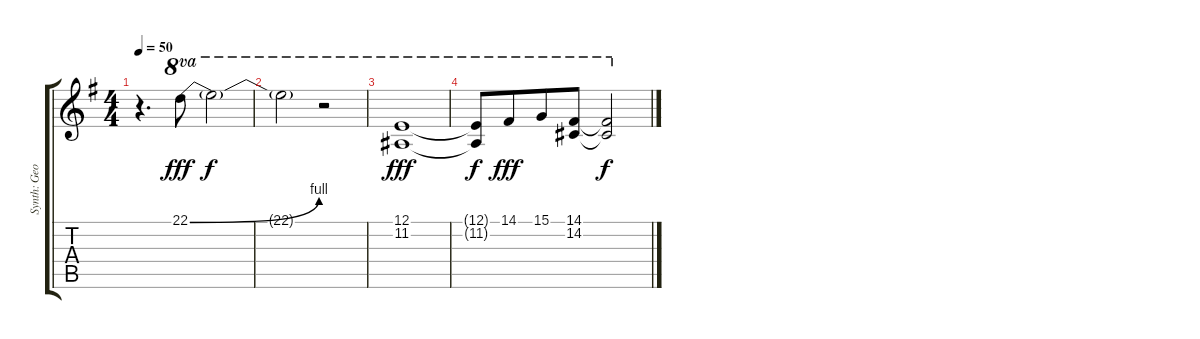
\track ("Synth: Geoff" "Synth: Geo") {instrument synthstrings1}
\staff {score tabs}
\tuning (E4 B3 G3 D3 A2 E2) {hide}
\ts (4 4)
\tempo 50
\clef g2
\ks g
r.4{d dy fff} 22.1{be (bend 0 0 60 4)}.8{ot 8va} 22.1{t}.2{ot 8va dy f} |
22.1{t}.2{ot 8va} r.2{ot 8va} |
(12.1 11.2).1{ot 8va dy fff} |
(12.1{t} 11.2{t}).8{ot 8va dy f} 14.1.8{ot 8va dy fff beam merge} 15.1.8{ot 8va} (14.1 14.2).8{ot 8va} (14.1{t} 14.2{t}).2{ot 8va dy f}
